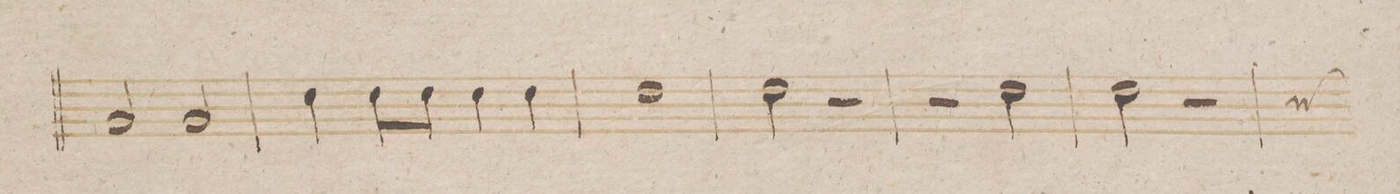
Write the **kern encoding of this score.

**kern	**dynam
*I"Clarino 1mo in B.	*
*clefG2	*
*k[b-]	*
*met(c)	*
*M4/4	*
2f/	.
2f/	.
=208	=208
4cc\	.
8cc\L	.
8cc\J	.
4cc\	.
4cc\	.
=209	=209
1cc	.
=210	=210
2cc\	.
2r	.
=211	=211
2r	.
2cc\	.
=212	=212
2cc\	.
2r	.
*custos:b	*
=213	=213
*-	*-
